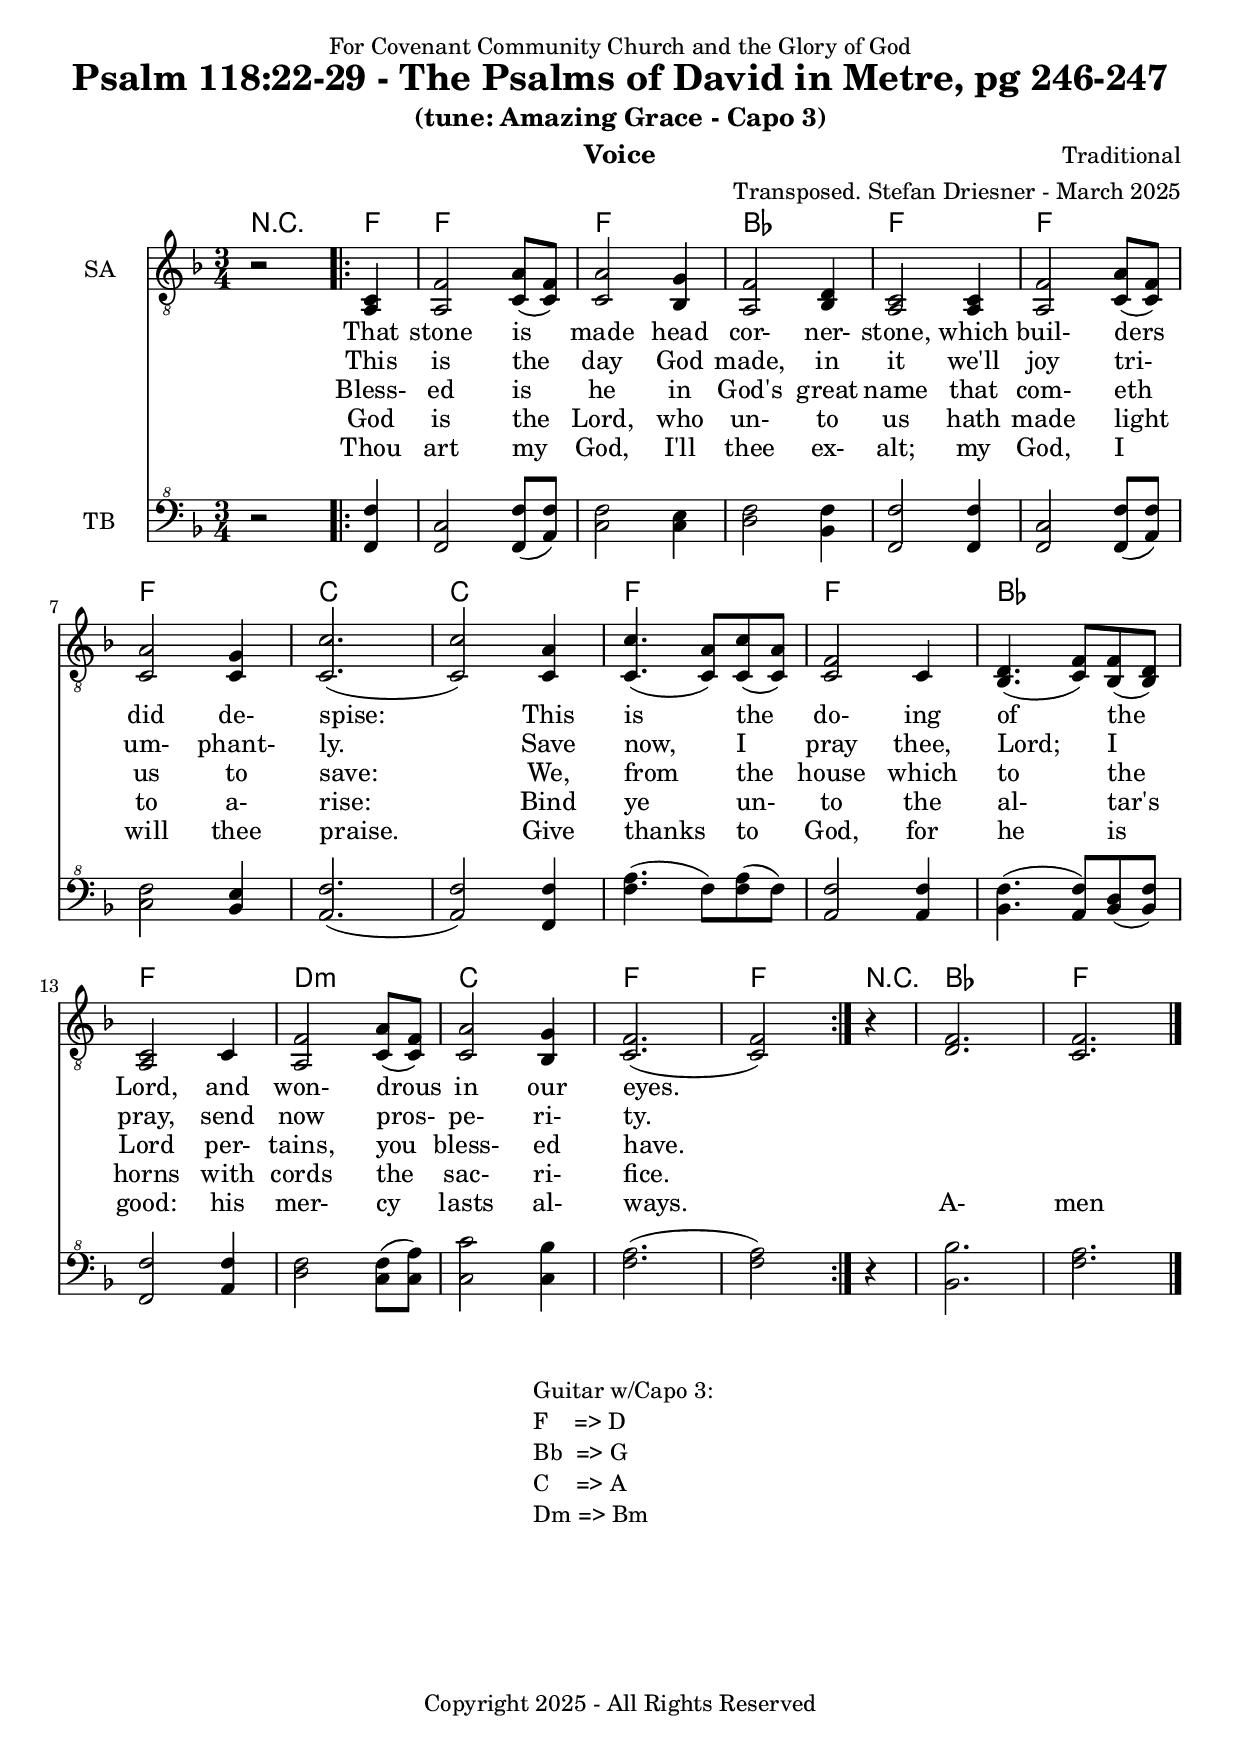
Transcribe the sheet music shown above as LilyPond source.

\version "2.24.1"
\language "english"

% force .mid extension for MIDI file output
#(ly:set-option 'midi-extension "mid")

\header {
  dedication = "For Covenant Community Church and the Glory of God"
  title = "Psalm 118:22-29 - The Psalms of David in Metre, pg 246-247"
  subtitle = "(tune: Amazing Grace - Capo 3)"
  instrument = "Voice"
  composer = "Traditional"
  arranger = "Transposed. Stefan Driesner - March 2025"
  meter = ""
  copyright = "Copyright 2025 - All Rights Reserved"
}

global = {
  \key f \major
  \numericTimeSignature
  \time 3/4
}

versesVoiceOne = \lyricmode {
  % Verse 22-23
  That stone is made head cor- ner- stone,
  which buil- ders did de- spise:
  This is the do- ing of the Lord,
  and won- drous in our eyes.
}

versesVoiceTwo = \lyricmode {
  % Verse 24-25
  This is the day God made, in it
  we'll joy tri- um- phant- ly.
  Save now, I pray thee, Lord; I pray,
  send now pros- pe- ri- ty.
}

versesVoiceThree = \lyricmode {
  % Verse 26
  Bless- ed is he in God's great name
  that com- eth us to save:
  We, from the house which to the Lord
  per- tains, you bless- ed have.
}

versesVoiceFour = \lyricmode {
  % Verse 27
  God is the Lord, who un- to us
  hath made light to a- rise:
  Bind ye un- to the al- tar's horns
  with cords the sac- ri- fice.
}

versesVoiceFive = \lyricmode {
  % Verse 28-29
  Thou art my God, I'll thee ex- alt;
  my God, I will thee praise.
  Give thanks to God, for he is good:
  his mer- cy lasts al- ways.
  A- men
}

SAVoice = \relative c {
  \global
  \dynamicUp
  % Music follows here.
  {
    r2
    \repeat volta 2
    {
      <a  c  >4 |
      % Verse 1
      <a   f' >2 <c  a' >8( <c  f>8)  | < c  a'>2 <bf g' >4  | <a f' >2 <bf d>4 | <a  c>2 <a  c>4 |
      <a   f' >2 <c  a' >8( <c  f>8)  | < c  a'>2 <c g' >4   | <c  c'>2.( | <c  c'>2 ) <c a' >4 |
      <c c'>4.(<c a'>8) <c c'>8(<c a'>8) | <c f >2 <c>4  | <bf d>4.(<c  f>8) <bf f'>8(<bf d>8) |
      <a c>2 <c>4 | <a   f' >2 <c  a' >8( <c  f>8)  | < c  a'>2 <bf g' >4  | <c f>2.( <c f>2 )
    }
  }
  r4 <d  f  >2. <c  f  >2.
  \bar "|."
}

TBVoice = \relative {
  \global
  \dynamicUp
  % Music follows here.
  {
    r2
    \repeat volta 2
    {
      <f  f'  >4 |
      % Verse 1
      <f c'>2 <f  f' >8( <a  f'>8)  | < c  f>2 < c e >4  | <d f >2 <bf f'>4 | <f  f'>2 <f  f'>4 |
      <f   c' >2 <f  f' >8( <a  f'>8)  | < c  f>2 <bf e >4   | <a  f'>2.( | <a  f'>2 ) <f f' >4 |
      <f' a>4.(<f>8) <f a>8(<f>8) | \relative c' <a f' >2 \relative c' <a f'>4  | \relative c' <bf f'>4.( \relative c' <a  f'>8) \relative c' <bf d>8(\relative c' <bf f'>8) |
      \relative c <f f'>2 \relative c' <a f'>4 | \relative c' <d f >2 \relative c' <c  f >8( \relative c' <c  a'>8)  | \relative c' < c  c'>2 \relative c' <c bf' >4  | \relative c' <f a>2.( \relative c' <f a>2 )
    }
  }
  r4 <bf,  bf'  >2. <f'  a  >2.
  \bar "|."
}

%Chords = \new ChordNames {
%  \chordmode {
%    r2 <d>4 <d>2. <d>2. <g>2. <d>2.
%    <d>2. <d>2. <a>2. <a>2.
%    <d>2. <d>2. <g>2. <d>2.
%    b2.:m <a>2. <d>2. <d>2
%    r4 <g>2. <d>2.
%  }
%}

Chords = \new ChordNames {
  \chordmode {
    r2 <f>4 <f>2. <f>2. <bf>2. <f>2.
    <f>2. <f>2. <c>2. <c>2.
    <f>2. <f>2. <bf>2. <f>2.
    d2.:m <c>2. <f>2. <f>2
    r4 <bf>2. <f>2.
  }
}

SAVoicePart = \new Staff \with {
  instrumentName = "SA"
  midiInstrument = "Voice Oohs"
} { \clef "treble_8" \SAVoice }
\addlyrics { \versesVoiceOne }
\addlyrics { \versesVoiceTwo }
\addlyrics { \versesVoiceThree }
\addlyrics { \versesVoiceFour }
\addlyrics { \versesVoiceFive }

TBVoicePart = \new Staff \with {
  instrumentName = "TB"
  midiInstrument = "Voice Oohs"
} { \clef "bass^8" \TBVoice }

\score {
  <<
    \Chords
    \SAVoicePart
    \TBVoicePart
  >>
  \layout { }
  \midi {
    \context {
      \Score
      tempoWholesPerMinute = #(ly:make-moment 100 4)
    }
  }
}

\markup {
  \fill-line {
    {
      \column {
        \left-align {
	" Guitar w/Capo 3:"
	" F    => D"
	" Bb  => G"
	" C    => A"
	" Dm => Bm"
        }
      }
    }
  }
}
